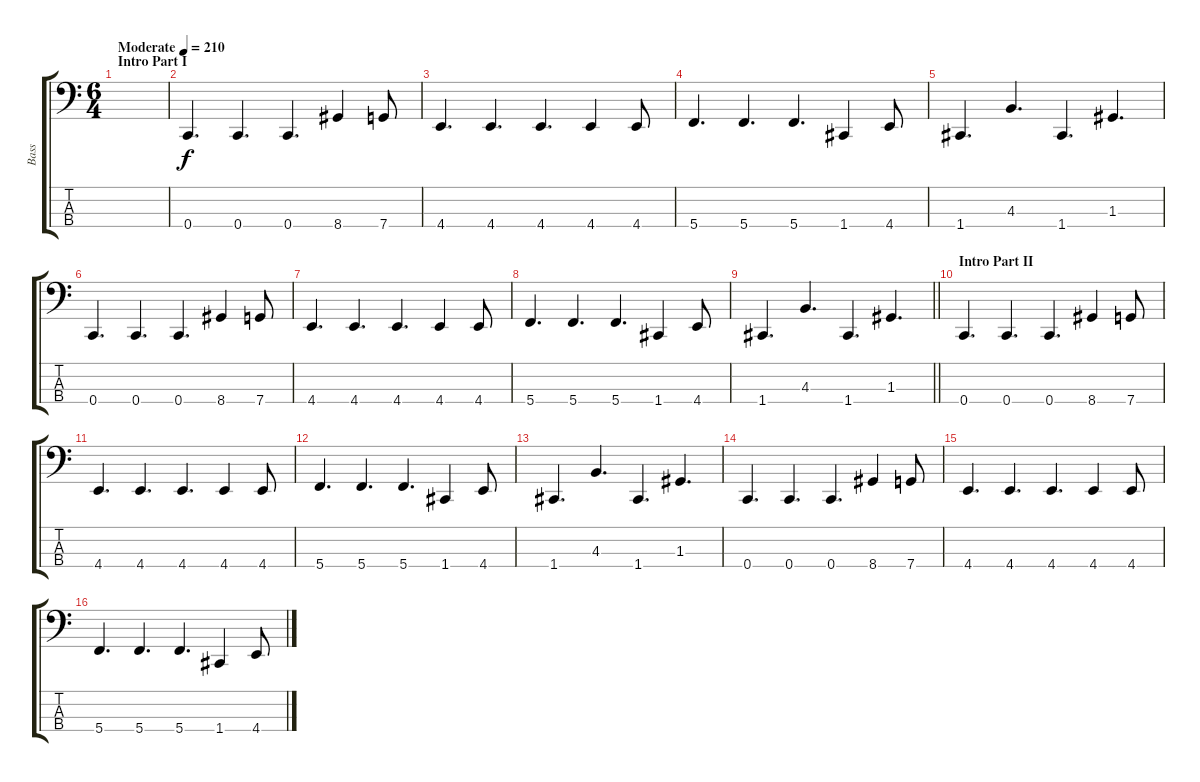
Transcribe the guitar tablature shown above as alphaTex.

\track ("Bass" "Bass") {instrument electricbasspick}
\staff {score tabs}
\tuning (F2 C2 G1 C1) {hide}
\ts (6 4)
\section ("" "Intro Part I")
\tempo (210 "Moderate")
\clef f4
\ks c
|
0.4.4{d} 0.4.4{d} 0.4.4{d} 8.4.4 7.4.8 |
4.4.4{d} 4.4.4{d} 4.4.4{d} 4.4.4 4.4.8 |
5.4.4{d} 5.4.4{d} 5.4.4{d} 1.4.4 4.4.8 |
1.4.4{d} 4.3.4{d} 1.4.4{d} 1.3.4{d} |
0.4.4{d} 0.4.4{d} 0.4.4{d} 8.4.4 7.4.8 |
4.4.4{d} 4.4.4{d} 4.4.4{d} 4.4.4 4.4.8 |
5.4.4{d} 5.4.4{d} 5.4.4{d} 1.4.4 4.4.8 |
\barLineRight lightlight
1.4.4{d} 4.3.4{d} 1.4.4{d} 1.3.4{d} |
\section ("" "Intro Part II")
0.4.4{d} 0.4.4{d} 0.4.4{d} 8.4.4 7.4.8 |
4.4.4{d} 4.4.4{d} 4.4.4{d} 4.4.4 4.4.8 |
5.4.4{d} 5.4.4{d} 5.4.4{d} 1.4.4 4.4.8 |
1.4.4{d} 4.3.4{d} 1.4.4{d} 1.3.4{d} |
0.4.4{d} 0.4.4{d} 0.4.4{d} 8.4.4 7.4.8 |
4.4.4{d} 4.4.4{d} 4.4.4{d} 4.4.4 4.4.8 |
5.4.4{d} 5.4.4{d} 5.4.4{d} 1.4.4 4.4.8
